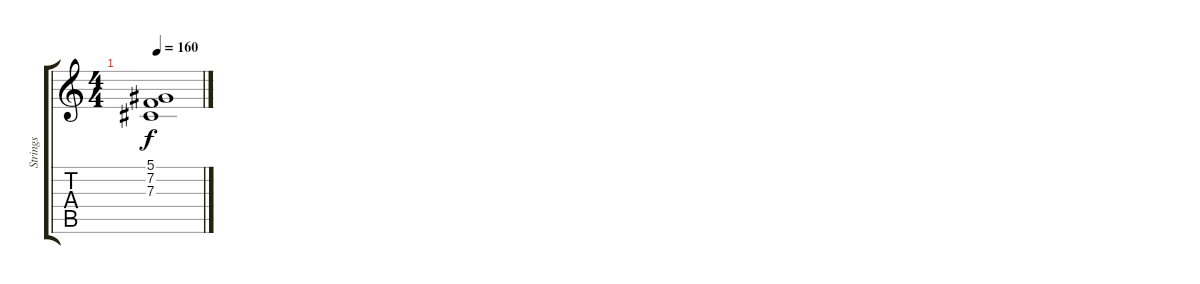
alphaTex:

\track ("Strings" "Strings") {instrument stringensemble1}
\staff {score tabs}
\tuning (Eb4 Bb3 Gb3 Db3 Ab2 Eb2) {hide}
\ts (4 4)
\tempo 160
\clef g2
\ks c
(5.1 7.2 7.3).1{dy f}
